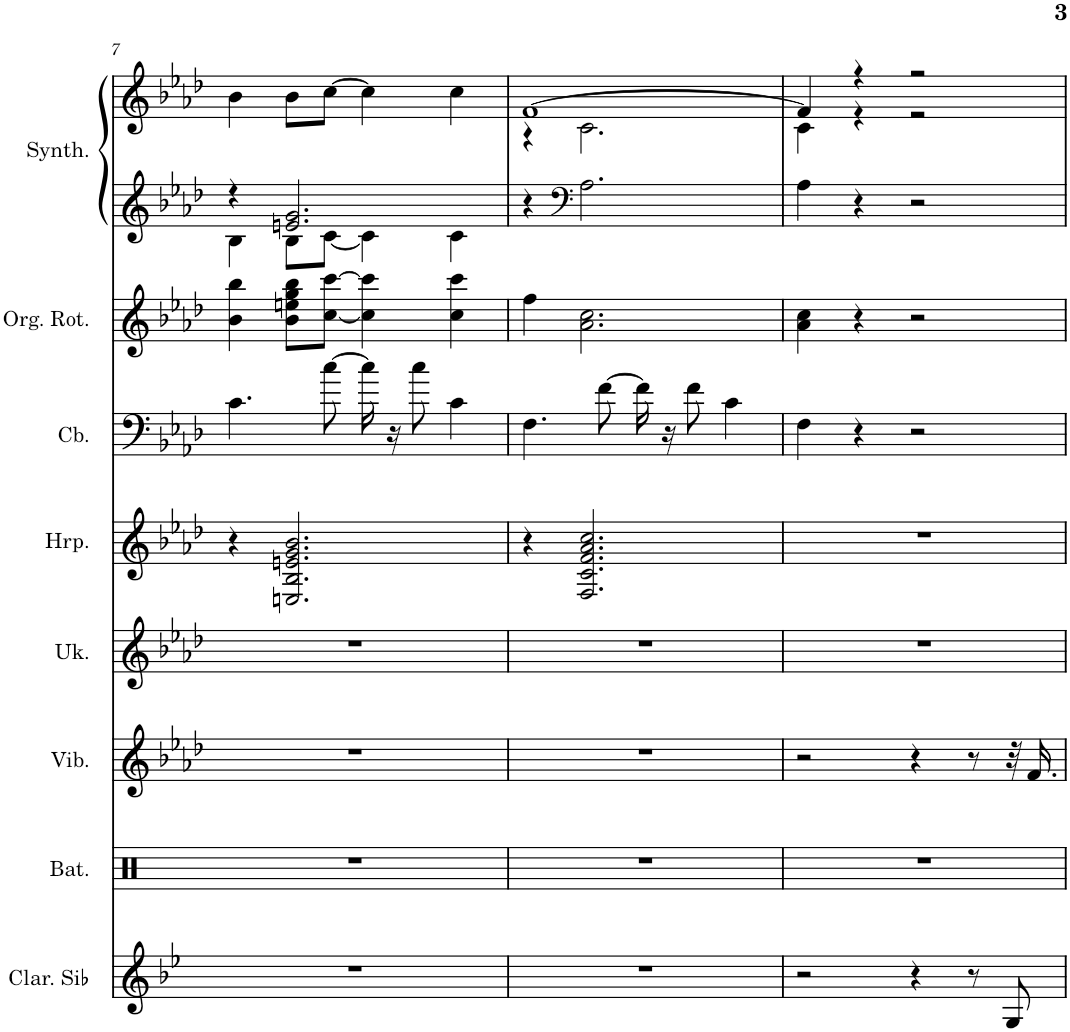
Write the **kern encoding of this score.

**kern	**kern	**kern	**kern	**kern	**kern	**kern	**kern	**kern
*part8	*part7	*part6	*part5	*part4	*part3	*part2	*part1	*part1
*staff9	*staff8	*staff7	*staff6	*staff5	*staff4	*staff3	*staff2	*staff1
*I"Clarinette en Sib	*I"Batterie	*I"Vibraphone, Vibraphone	*I"Ukulélé, Acoustic Guitar (nylon)	*I"Harpe	*I"Contrebasse, Acoustic Bass	*I"Orgue rotatif, Rock Organ	*I"Synthétiseur d'instruments à cordes, Synth Strings 2	*
*I'Clar. Sib	*I'Bat.	*I'Vib.	*I'Uk.	*I'Hrp.	*I'Cb.	*I'Org. Rot.	*I'Synth.	*
!!LO:PB:g=z
*clefG2	*clefX	*clefG2	*clefG2	*clefG2	*clefF4	*clefG2	*clefG2	*clefG2
*Trd1c2	*	*	*	*	*Trd7c12	*	*	*
*k[b-e-]	*k[]	*k[b-e-a-d-]	*k[b-e-a-d-]	*k[b-e-a-d-]	*k[b-e-a-d-]	*k[b-e-a-d-]	*k[b-e-a-d-]	*k[b-e-a-d-]
*M4/4	*M4/4	*M4/4	*M4/4	*M4/4	*M4/4	*M4/4	*M4/4	*M4/4
=7	=7	=7	=7	=7	=7	=7	=7	=7
*	*	*	*	*	*	*	*^	*
1r	1r	1r	1r	4r	4.c\	4b-\ 4bb-\	4r	4B-\	4b-\
.	.	.	.	2.En/ 2.B-/ 2.en/ 2.g/ 2.b-/	.	8b-\ 8een\ 8gg\ 8bb-\L	2.en/ 2.g/	8B-\L	8b-\L
.	.	.	.	.	[8cc\	[8cc\ [8ccc\J	.	[8c\J	[8cc\J
.	.	.	.	.	16cc\]	4cc\] 4ccc\]	.	4c\]	4cc\]
.	.	.	.	.	16r	.	.	.	.
.	.	.	.	.	8cc\	.	.	.	.
.	.	.	.	.	4c\	4cc\ 4ccc\	.	4c\	4cc\
*	*	*	*	*	*	*	*v	*v	*
=8	=8	=8	=8	=8	=8	=8	=8	=8
*	*	*	*	*	*	*	*	*^
1r	1r	1r	1r	4r	4.F\	4ff\	4r	[1f	4r
*	*	*	*	*	*	*	*clefF4	*	*
.	.	.	.	2.F/ 2.c/ 2.f/ 2.a-/ 2.cc/	.	2.a-\ 2.cc\	2.A-\	.	2.c\
.	.	.	.	.	[8f\	.	.	.	.
.	.	.	.	.	16f\]	.	.	.	.
.	.	.	.	.	16r	.	.	.	.
.	.	.	.	.	8f\	.	.	.	.
.	.	.	.	.	4c\	.	.	.	.
=9	=9	=9	=9	=9	=9	=9	=9	=9	=9
2r	1r	2r	1r	1r	4F\	4a-\ 4cc\	4A-\	4f/]	4c\
.	.	.	.	.	4r	4r	4r	4r	4r
4r	.	4r	.	.	2r	2r	2r	2r	2r
8r	.	8r	.	.	.	.	.	.	.
8G/	.	32r	.	.	.	.	.	.	.
.	.	16.f/	.	.	.	.	.	.	.
*	*	*	*	*	*	*	*	*v	*v
=	=	=	=	=	=	=	=	=
*-	*-	*-	*-	*-	*-	*-	*-	*-
